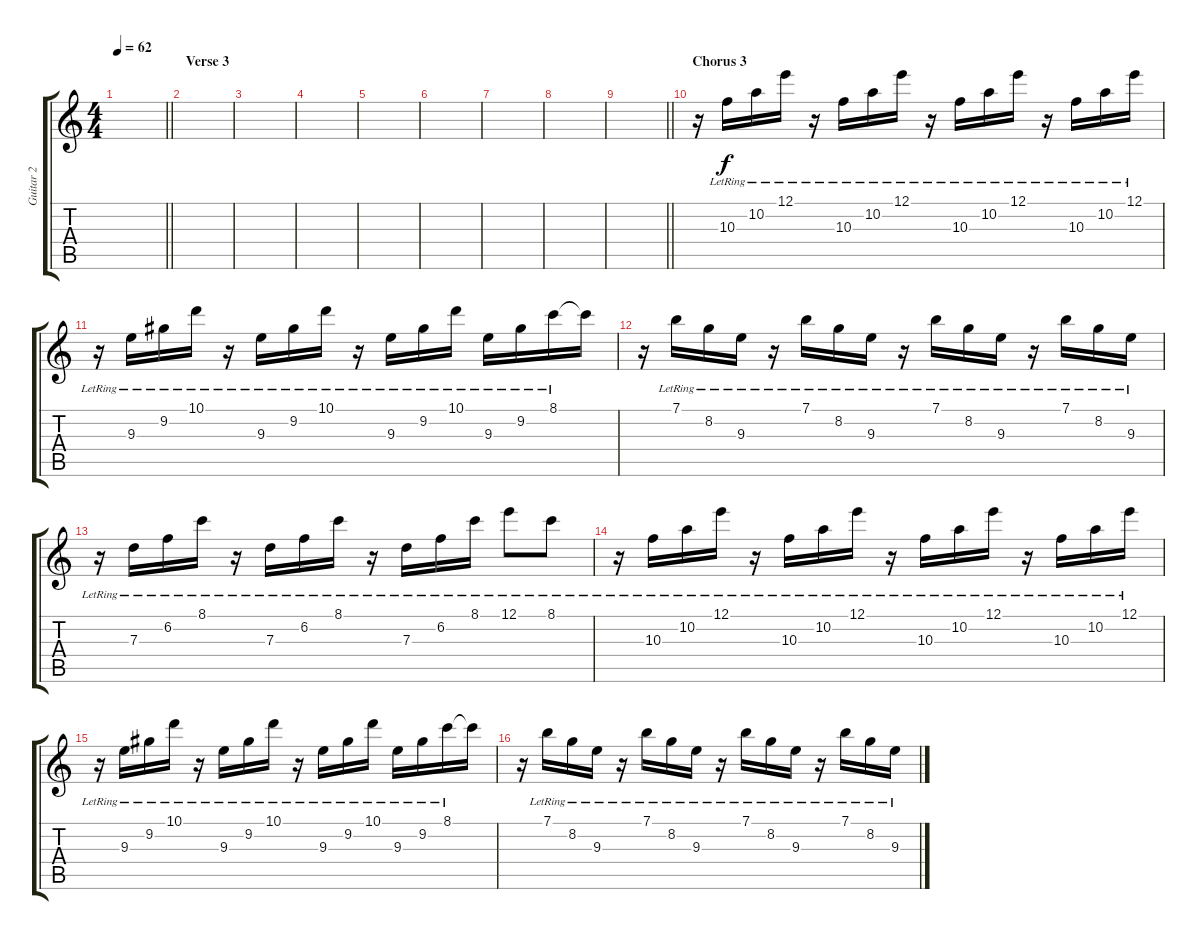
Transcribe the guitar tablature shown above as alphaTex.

\track ("Guitar 2" "Guitar 2") {instrument acousticguitarsteel}
\staff {score tabs}
\tuning (E4 B3 G3 D3 A2 E2) {hide}
\ts (4 4)
\tempo 62
\clef g2
\barLineRight lightlight
\ks c
|
\section ("" "Verse 3")
|
|
|
|
|
|
|
\barLineRight lightlight
|
\section ("" "Chorus 3")
r.16 10.3{lr}.16 10.2{lr}.16 12.1{lr}.16 r.16 10.3{lr}.16 10.2{lr}.16 12.1{lr}.16 r.16 10.3{lr}.16 10.2{lr}.16 12.1{lr}.16 r.16 10.3{lr}.16 10.2{lr}.16 12.1{lr}.16 |
r.16 9.3{lr}.16 9.2{lr}.16 10.1{lr}.16 r.16 9.3{lr}.16 9.2{lr}.16 10.1{lr}.16 r.16 9.3{lr}.16 9.2{lr}.16 10.1{lr}.16 9.3{lr}.16 9.2{lr}.16 8.1{lr}.16 8.1{t}.16 |
r.16 7.1{lr}.16 8.2{lr}.16 9.3{lr}.16 r.16 7.1{lr}.16 8.2{lr}.16 9.3{lr}.16 r.16 7.1{lr}.16 8.2{lr}.16 9.3{lr}.16 r.16 7.1{lr}.16 8.2{lr}.16 9.3{lr}.16 |
r.16 7.3{lr}.16 6.2{lr}.16 8.1{lr}.16 r.16 7.3{lr}.16 6.2{lr}.16 8.1{lr}.16 r.16 7.3{lr}.16 6.2{lr}.16 8.1{lr}.16 12.1{lr}.8 8.1{lr}.8 |
r.16 10.3{lr}.16 10.2{lr}.16 12.1{lr}.16 r.16 10.3{lr}.16 10.2{lr}.16 12.1{lr}.16 r.16 10.3{lr}.16 10.2{lr}.16 12.1{lr}.16 r.16 10.3{lr}.16 10.2{lr}.16 12.1{lr}.16 |
r.16 9.3{lr}.16 9.2{lr}.16 10.1{lr}.16 r.16 9.3{lr}.16 9.2{lr}.16 10.1{lr}.16 r.16 9.3{lr}.16 9.2{lr}.16 10.1{lr}.16 9.3{lr}.16 9.2{lr}.16 8.1{lr}.16 8.1{t}.16 |
r.16 7.1{lr}.16 8.2{lr}.16 9.3{lr}.16 r.16 7.1{lr}.16 8.2{lr}.16 9.3{lr}.16 r.16 7.1{lr}.16 8.2{lr}.16 9.3{lr}.16 r.16 7.1{lr}.16 8.2{lr}.16 9.3{lr}.16
